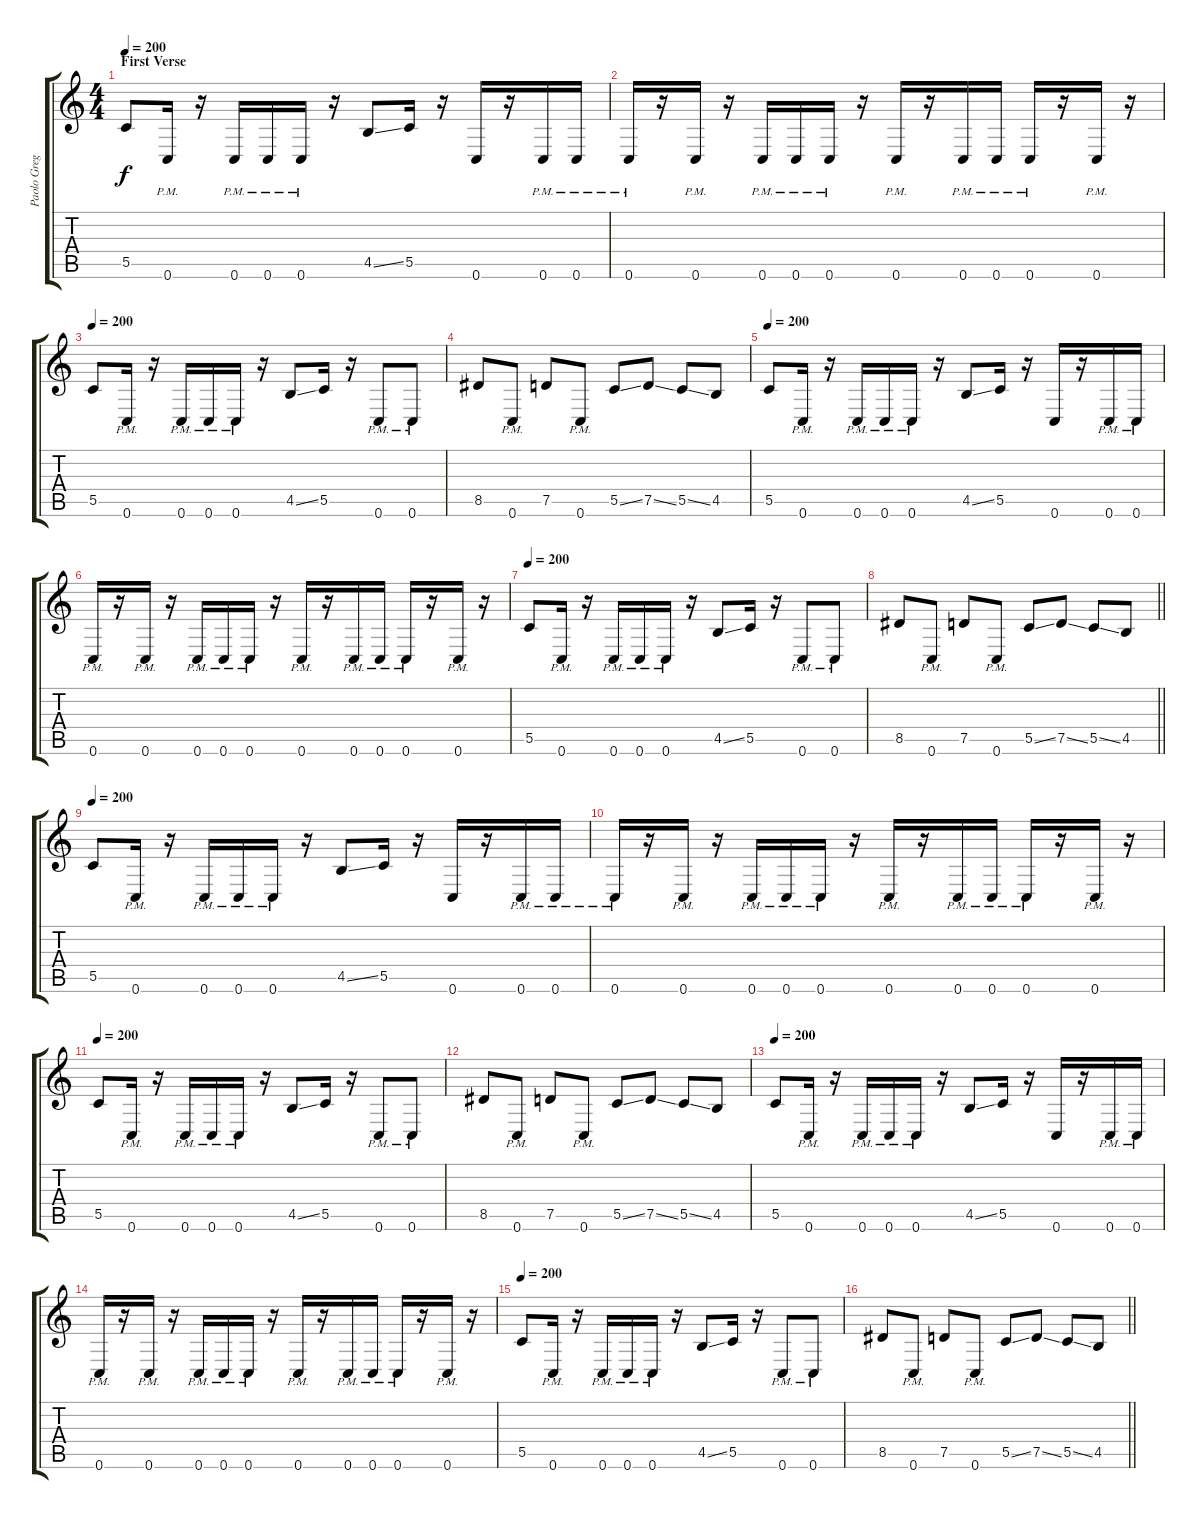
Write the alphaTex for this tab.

\track ("Paolo Gregoletto" "Paolo Greg") {instrument electricbassfinger}
\staff {score tabs}
\tuning (D4 A3 F3 C3 G2 C2) {hide}
\ts (4 4)
\section ("" "First Verse")
\tempo 200
\clef g2
\ks c
5.5.8{dy f} 0.6{pm}.16 r.16 0.6{pm}.16 0.6{pm}.16 0.6{pm}.16 r.16 4.5{ss}.8 5.5.16 r.16 0.6.16 r.16 0.6{pm}.16 0.6{pm}.16 |
0.6{pm}.16 r.16 0.6{pm}.16 r.16 0.6{pm}.16 0.6{pm}.16 0.6{pm}.16 r.16 0.6{pm}.16 r.16 0.6{pm}.16 0.6{pm}.16 0.6{pm}.16 r.16 0.6{pm}.16 r.16 |
\tempo 200
5.5.8 0.6{pm}.16 r.16 0.6{pm}.16 0.6{pm}.16 0.6{pm}.16 r.16 4.5{ss}.8 5.5.16 r.16 0.6{pm}.8 0.6{pm}.8 |
8.5.8 0.6{pm}.8 7.5.8 0.6{pm}.8 5.5{ss}.8 7.5{ss}.8 5.5{ss}.8 4.5.8 |
\tempo 200
5.5.8 0.6{pm}.16 r.16 0.6{pm}.16 0.6{pm}.16 0.6{pm}.16 r.16 4.5{ss}.8 5.5.16 r.16 0.6.16 r.16 0.6{pm}.16 0.6{pm}.16 |
0.6{pm}.16 r.16 0.6{pm}.16 r.16 0.6{pm}.16 0.6{pm}.16 0.6{pm}.16 r.16 0.6{pm}.16 r.16 0.6{pm}.16 0.6{pm}.16 0.6{pm}.16 r.16 0.6{pm}.16 r.16 |
\tempo 200
5.5.8 0.6{pm}.16 r.16 0.6{pm}.16 0.6{pm}.16 0.6{pm}.16 r.16 4.5{ss}.8 5.5.16 r.16 0.6{pm}.8 0.6{pm}.8 |
\barLineRight lightlight
8.5.8 0.6{pm}.8 7.5.8 0.6{pm}.8 5.5{ss}.8 7.5{ss}.8 5.5{ss}.8 4.5.8 |
\tempo 200
5.5.8 0.6{pm}.16 r.16 0.6{pm}.16 0.6{pm}.16 0.6{pm}.16 r.16 4.5{ss}.8 5.5.16 r.16 0.6.16 r.16 0.6{pm}.16 0.6{pm}.16 |
0.6{pm}.16 r.16 0.6{pm}.16 r.16 0.6{pm}.16 0.6{pm}.16 0.6{pm}.16 r.16 0.6{pm}.16 r.16 0.6{pm}.16 0.6{pm}.16 0.6{pm}.16 r.16 0.6{pm}.16 r.16 |
\tempo 200
5.5.8 0.6{pm}.16 r.16 0.6{pm}.16 0.6{pm}.16 0.6{pm}.16 r.16 4.5{ss}.8 5.5.16 r.16 0.6{pm}.8 0.6{pm}.8 |
8.5.8 0.6{pm}.8 7.5.8 0.6{pm}.8 5.5{ss}.8 7.5{ss}.8 5.5{ss}.8 4.5.8 |
\tempo 200
5.5.8 0.6{pm}.16 r.16 0.6{pm}.16 0.6{pm}.16 0.6{pm}.16 r.16 4.5{ss}.8 5.5.16 r.16 0.6.16 r.16 0.6{pm}.16 0.6{pm}.16 |
0.6{pm}.16 r.16 0.6{pm}.16 r.16 0.6{pm}.16 0.6{pm}.16 0.6{pm}.16 r.16 0.6{pm}.16 r.16 0.6{pm}.16 0.6{pm}.16 0.6{pm}.16 r.16 0.6{pm}.16 r.16 |
\tempo 200
5.5.8 0.6{pm}.16 r.16 0.6{pm}.16 0.6{pm}.16 0.6{pm}.16 r.16 4.5{ss}.8 5.5.16 r.16 0.6{pm}.8 0.6{pm}.8 |
\barLineRight lightlight
8.5.8 0.6{pm}.8 7.5.8 0.6{pm}.8 5.5{ss}.8 7.5{ss}.8 5.5{ss}.8 4.5.8
